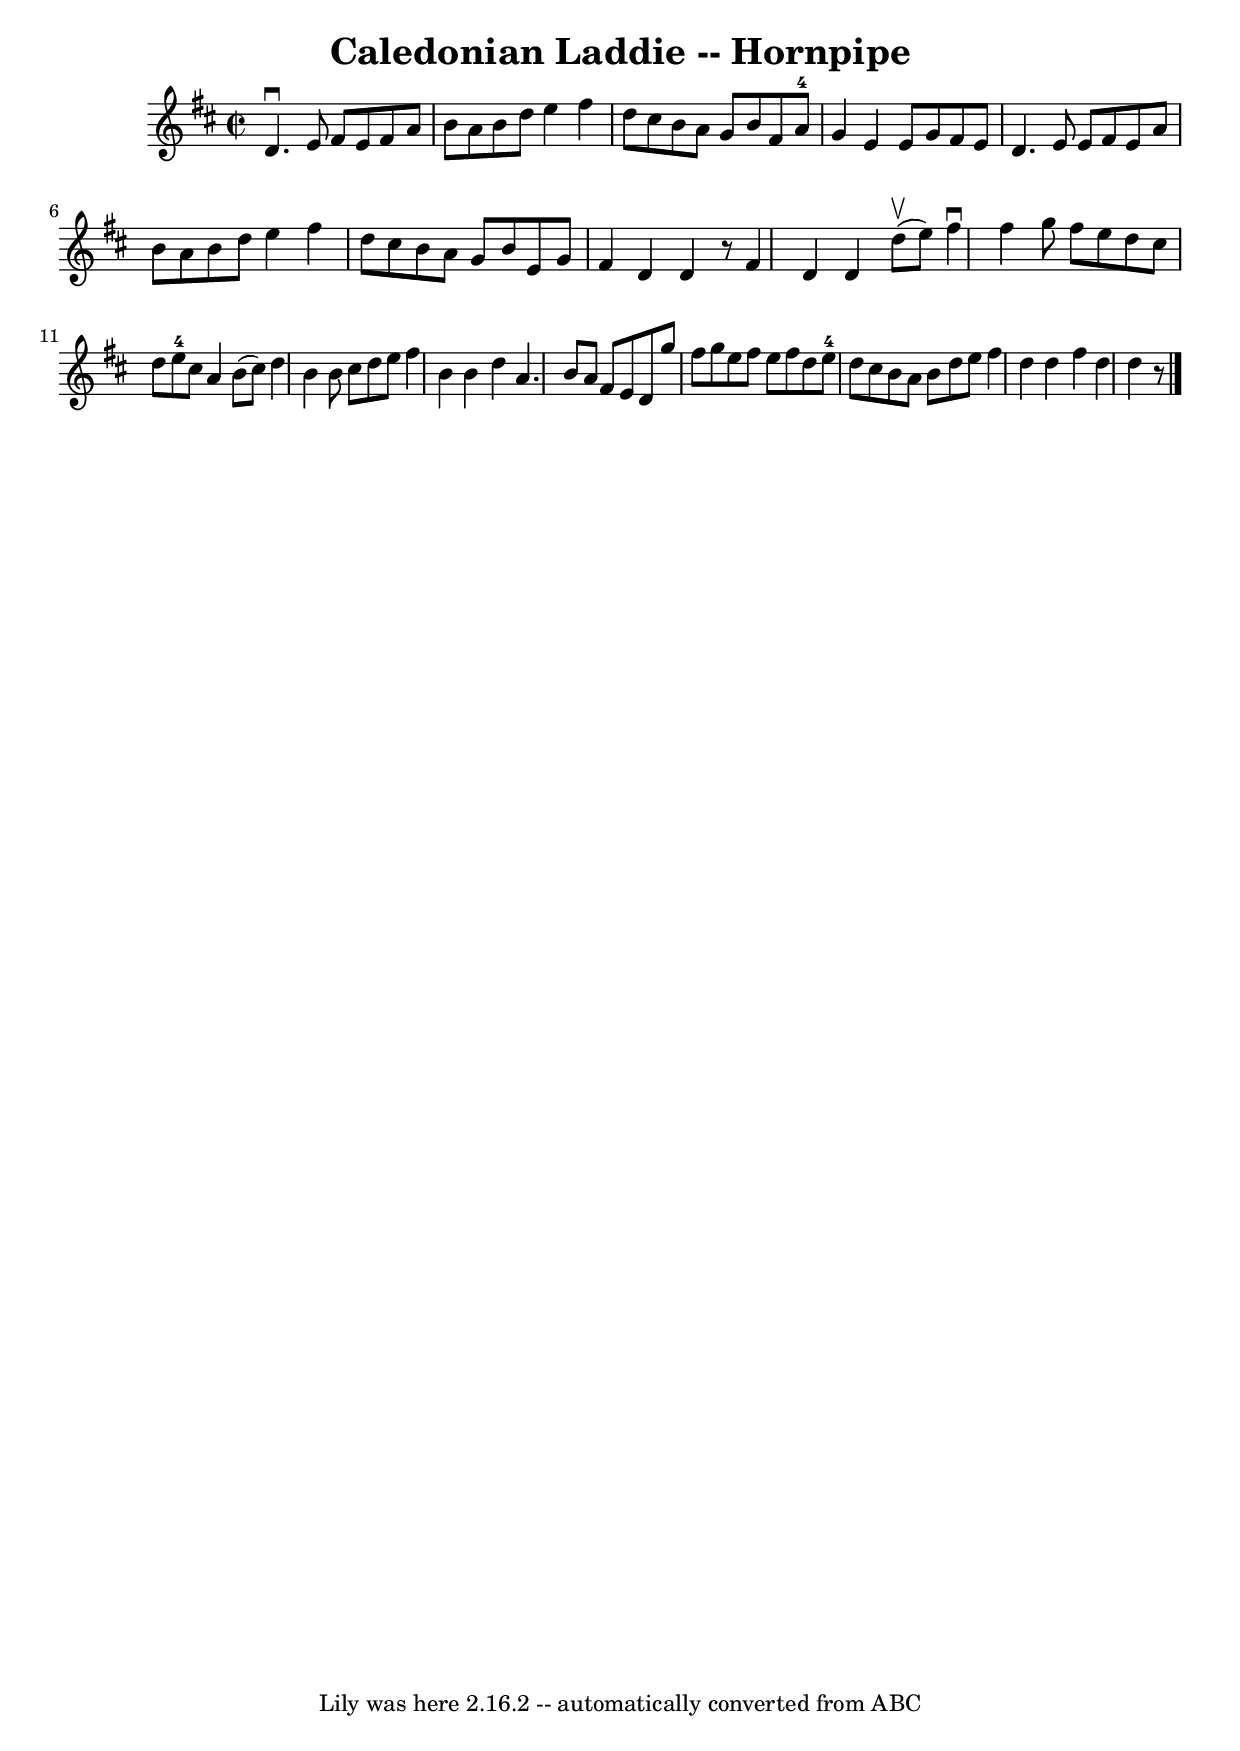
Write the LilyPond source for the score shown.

\version "2.16.2"
\include "Mammoth.ily"
\header {
  %% book = "Cole's 1000 Fiddle Tunes"
  crossRefNumber = "1"
  footnotes = ""
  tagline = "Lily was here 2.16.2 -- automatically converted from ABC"
  title = "Caledonian Laddie -- Hornpipe"

}
voicedefault =  {


  \override Staff.TimeSignature #'style = #'C
  \time 2/2 
  \key d \major
  d'4.^\downbow e'8 fis'8 e'8 fis'8 a'8 
  |
  b'8 a'8 b'8 d''8 e''4 fis''4  |
  d''8    
  cis''8 b'8 a'8 g'8 b'8 fis'8 a'8-4 |
  g'4 e'4   
  e'8 g'8 fis'8 e'8  |
  d'4. e'8 e'8 fis'8 e'8    
  a'8  |
  b'8 a'8 b'8 d''8 e''4 fis''4  |
  d''8    
  cis''8 b'8 a'8 g'8 b'8 e'8 g'8  |
  fis'4 d'4    
  d'4    r8 \bar ":|" fis'4 d'4 d'4  \bar "|."     \bar "|:" d''8 
  (^\upbow e''8) |
  fis''4^\downbow fis''4 g''8 fis''8    
  e''8 d''8  |
  cis''8 d''8 e''8-4 cis''8 a'4 b'8 (
  cis''8) |
  d''4 b'4 b'8 cis''8 d''8 e''8  |
  
  fis''4 b'4 b'4 d''4  |
  a'4. b'8 a'8 fis'8 e'8   
  d'8  |
  g''8 fis''8 g''8 e''8 fis''8 e''8 fis''8    
  d''8  |
  e''8-4 d''8 cis''8 b'8 a'8 b'8 d''8    
  e''8  |
  fis''4 d''4 d''4  \bar ":|" fis''4 d''4 d''4    
  r8 \bar "|."   

}

\score{
  <<

    \context Staff="default"
    {
      \voicedefault 
      
    }

  >>
  \layout {
    
  }
  \midi {
  }

}
